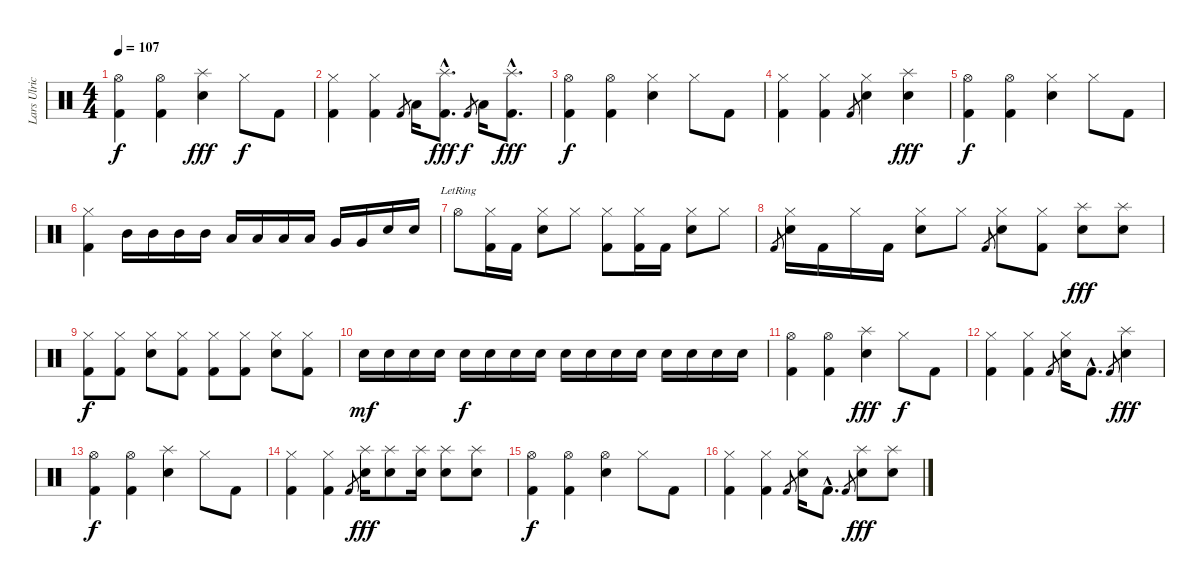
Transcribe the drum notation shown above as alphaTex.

\track ("Lars Ulrich" "Lars Ulric") {instrument percussion}
\staff {score}
\articulation defaults
\ts (4 4)
\tempo 107
\clef neutral
\ks c
("Hi-Hat (open)" "Kick (hit) 2").4{dy f} ("Hi-Hat (open)" "Kick (hit) 2").4 ("Splash (hit)" "Electric Snare (hit)").4{dy fff} "Hi-Hat (closed)".8{dy f} "Kick (hit) 2".8 |
("Hi-Hat (closed)" "Kick (hit) 2").4 ("Hi-Hat (closed)" "Kick (hit) 2").4 "Kick (hit) 2".8{gr} "Low Tom (hit)".16 ("Splash (hit)"{hac} "Kick (hit) 2"{hac}).8{d dy fff} "Kick (hit) 2".8{gr dy f} "Low Tom (hit)".16 ("Splash (hit)"{hac} "Kick (hit) 2"{hac}).8{d dy fff} |
("Hi-Hat (open)" "Kick (hit) 2").4{dy f} ("Hi-Hat (open)" "Kick (hit) 2").4 ("Hi-Hat (closed)" "Electric Snare (hit)").4 "Hi-Hat (closed)".8 "Kick (hit) 2".8 |
("Hi-Hat (closed)" "Kick (hit) 2").4 ("Hi-Hat (closed)" "Kick (hit) 2").4 "Kick (hit) 2".8{gr} ("Hi-Hat (closed)" "Electric Snare (hit)").4 ("Splash (hit)" "Electric Snare (hit)").4{dy fff} |
("Hi-Hat (open)" "Kick (hit) 2").4{dy f} ("Hi-Hat (open)" "Kick (hit) 2").4 ("Hi-Hat (closed)" "Electric Snare (hit)").4 "Hi-Hat (closed)".8 "Kick (hit) 2".8 |
("Hi-Hat (closed)" "Kick (hit) 2").4 "Mid Tom (hit)".16 "Mid Tom (hit)".16 "Mid Tom (hit)".16 "Mid Tom (hit)".16 "Low Tom (hit)".16 "Low Tom (hit)".16 "Low Tom (hit)".16 "Low Tom (hit)".16 "Very Low Tom (hit)".16 "Very Low Tom (hit)".16 "Electric Snare (hit)".16 "Electric Snare (hit)".16 |
"Hi-Hat (open)"{lr}.8 ("Hi-Hat (closed)" "Kick (hit) 2").16 "Kick (hit) 2".16 ("Hi-Hat (closed)" "Electric Snare (hit)").8 "Hi-Hat (closed)".8 ("Hi-Hat (closed)" "Kick (hit) 2").8 ("Hi-Hat (closed)" "Kick (hit) 2").16 "Kick (hit) 2".16 ("Hi-Hat (closed)" "Electric Snare (hit)").8 "Hi-Hat (closed)".8 |
"Kick (hit) 2".8{gr} ("Hi-Hat (closed)" "Electric Snare (hit)").16 "Kick (hit) 2".16 "Hi-Hat (closed)".16 "Kick (hit) 2".16 ("Hi-Hat (closed)" "Electric Snare (hit)").8 "Hi-Hat (closed)".8 "Kick (hit) 2".8{gr} ("Hi-Hat (closed)" "Electric Snare (hit)").8 ("Hi-Hat (closed)" "Kick (hit) 2").8 ("Splash (hit)" "Electric Snare (hit)").8{dy fff} ("Splash (hit)" "Electric Snare (hit)").8 |
("Hi-Hat (closed)" "Kick (hit) 2").8{dy f} ("Hi-Hat (closed)" "Kick (hit) 2").8 ("Hi-Hat (closed)" "Electric Snare (hit)").8 ("Hi-Hat (closed)" "Kick (hit) 2").8 ("Hi-Hat (closed)" "Kick (hit) 2").8 ("Hi-Hat (closed)" "Kick (hit) 2").8 ("Hi-Hat (closed)" "Electric Snare (hit)").8 ("Hi-Hat (closed)" "Kick (hit) 2").8 |
"Electric Snare (hit)".16{dy mf} "Electric Snare (hit)".16 "Electric Snare (hit)".16 "Electric Snare (hit)".16 "Electric Snare (hit)".16{dy f} "Electric Snare (hit)".16 "Electric Snare (hit)".16 "Electric Snare (hit)".16 "Electric Snare (hit)".16 "Electric Snare (hit)".16 "Electric Snare (hit)".16 "Electric Snare (hit)".16 "Electric Snare (hit)".16 "Electric Snare (hit)".16 "Electric Snare (hit)".16 "Electric Snare (hit)".16 |
("Hi-Hat (open)" "Kick (hit) 2").4 ("Hi-Hat (open)" "Kick (hit) 2").4 ("Splash (hit)" "Electric Snare (hit)").4{dy fff} "Hi-Hat (closed)".8{dy f} "Kick (hit) 2".8 |
("Hi-Hat (closed)" "Kick (hit) 2").4 ("Hi-Hat (closed)" "Kick (hit) 2").4 "Kick (hit) 2".8{gr} ("Hi-Hat (closed)" "Electric Snare (hit)").16 "Kick (hit) 2"{hac}.8{d} "Kick (hit) 2".8{gr} ("Splash (hit)" "Electric Snare (hit)").4{dy fff} |
("Hi-Hat (open)" "Kick (hit) 2").4{dy f} ("Hi-Hat (open)" "Kick (hit) 2").4 ("Splash (hit)" "Electric Snare (hit)").4 "Hi-Hat (closed)".8 "Kick (hit) 2".8 |
("Hi-Hat (closed)" "Kick (hit) 2").4 ("Hi-Hat (closed)" "Kick (hit) 2").4 "Kick (hit) 2".8{gr} ("Splash (hit)" "Electric Snare (hit)").16{dy fff} ("Splash (hit)" "Electric Snare (hit)").8 ("Splash (hit)" "Electric Snare (hit)").16 ("Splash (hit)" "Electric Snare (hit)").8 ("Splash (hit)" "Electric Snare (hit)").8 |
("Hi-Hat (open)" "Kick (hit) 2").4{dy f} ("Hi-Hat (open)" "Kick (hit) 2").4 ("Hi-Hat (open)" "Electric Snare (hit)").4 "Hi-Hat (closed)".8 "Kick (hit) 2".8 |
("Hi-Hat (closed)" "Kick (hit) 2").4 ("Hi-Hat (closed)" "Kick (hit) 2").4 "Kick (hit) 2".8{gr} ("Hi-Hat (closed)" "Electric Snare (hit)").16 "Kick (hit) 2"{hac}.8{d} "Kick (hit) 2".8{gr} ("Splash (hit)" "Electric Snare (hit)").8{dy fff} ("Splash (hit)" "Electric Snare (hit)").8
